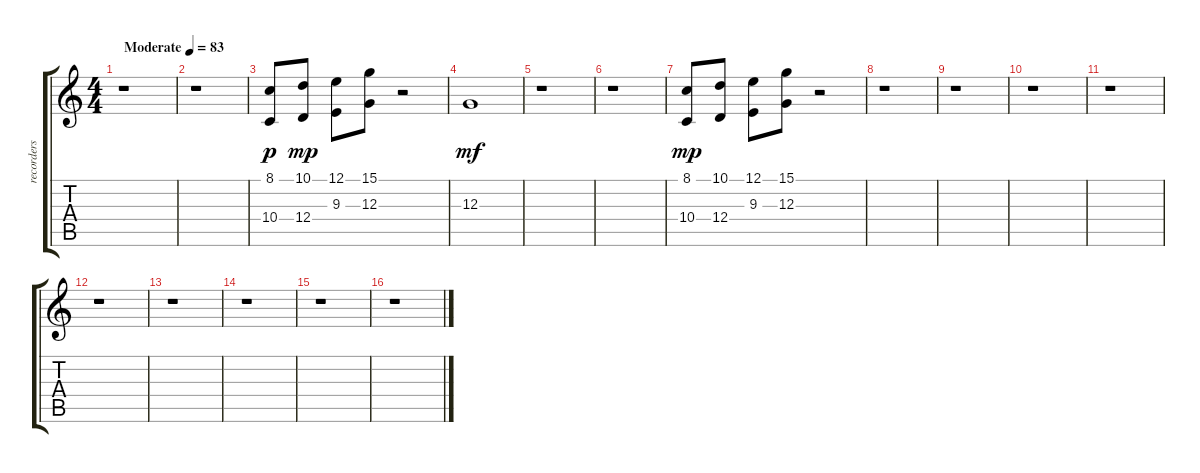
\track ("recorders" "recorders") {instrument recorder}
\staff {score tabs}
\tuning (E4 B3 G3 D3 A2 E2) {hide}
\ts (4 4)
\tempo (83 "Moderate")
\clef g2
\ks c
r.1{dy p instrument recorder} |
r.1 |
(8.1 10.4).8 (10.1 12.4).8{dy mp} (12.1 9.3).8 (15.1 12.3).8 r.2 |
12.3.1{dy mf} |
r.1 |
r.1 |
(8.1 10.4).8{dy mp} (10.1 12.4).8 (12.1 9.3).8 (15.1 12.3).8 r.2 |
r.1 |
r.1 |
r.1 |
r.1 |
r.1 |
r.1 |
r.1 |
r.1 |
r.1
